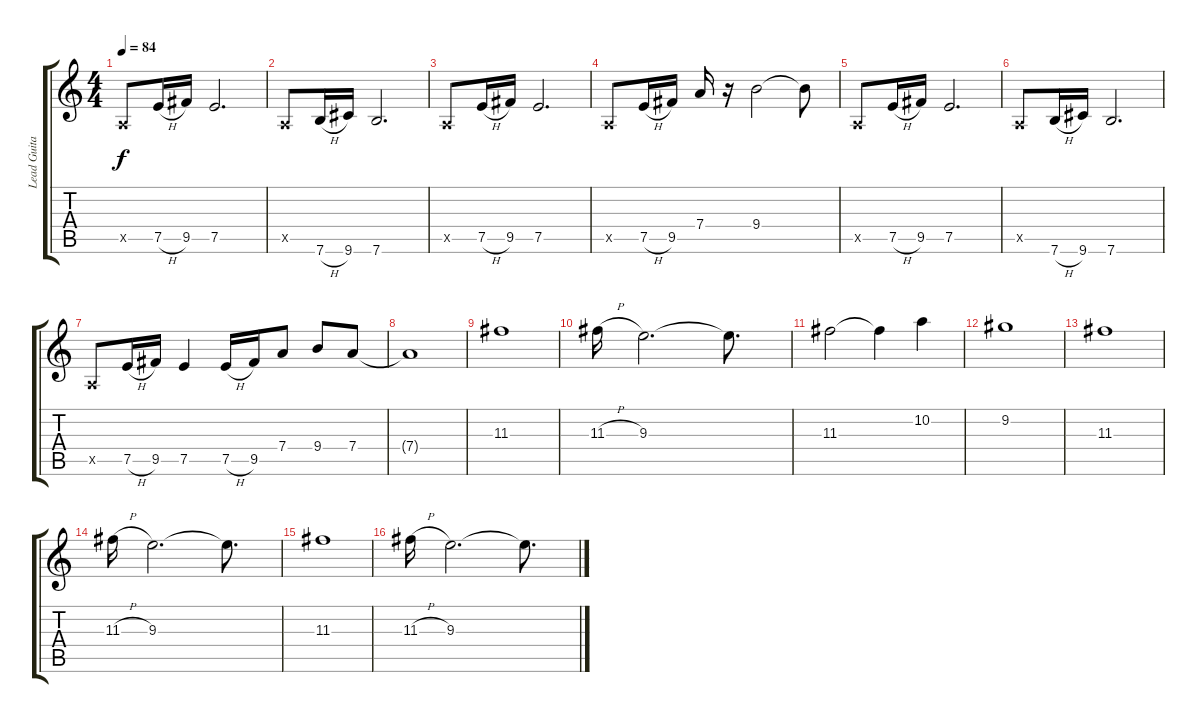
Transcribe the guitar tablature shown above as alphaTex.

\track ("Lead Guitar" "Lead Guita") {solo instrument electricguitarclean}
\staff {score tabs}
\tuning (E4 B3 G3 D3 A2 E2) {hide}
\ts (4 4)
\tempo 84
\clef g2
\ks c
0.5{x}.8{dy f} 7.5{h}.16 9.5.16 7.5.2{d} |
0.5{x}.8 7.6{h}.16 9.6.16 7.6.2{d} |
0.5{x}.8 7.5{h}.16 9.5.16 7.5.2{d} |
0.5{x}.8 7.5{h}.16 9.5.16 7.4.16 r.16 9.4.2 9.4{t}.8 |
0.5{x}.8 7.5{h}.16 9.5.16 7.5.2{d} |
0.5{x}.8 7.6{h}.16 9.6.16 7.6.2{d} |
0.5{x}.8 7.5{h}.16 9.5.16 7.5.4 7.5{h}.16 9.5.16 7.4.8 9.4.8 7.4.8 |
7.4{t}.1 |
11.3.1 |
11.3{h}.16 9.3.2{d} 9.3{t}.8{d} |
11.3.2 11.3{t}.4 10.2.4 |
9.2.1 |
11.3.1 |
11.3{h}.16 9.3.2{d} 9.3{t}.8{d} |
11.3.1 |
11.3{h}.16 9.3.2{d} 9.3{t}.8{d}
